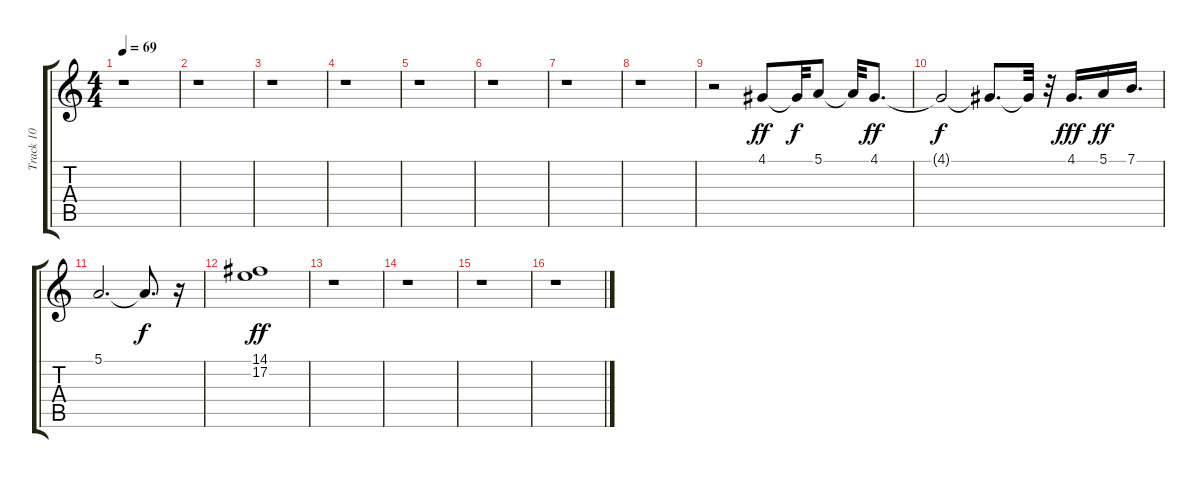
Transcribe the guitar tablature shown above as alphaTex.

\track ("Track 10" "Track 10") {instrument trumpet}
\staff {score tabs}
\tuning (E4 B3 G3 D3 A2 E2) {hide}
\ts (4 4)
\tempo 69
\clef g2
\ks c
r.1{dy f} |
r.1 |
r.1 |
r.1 |
r.1 |
r.1 |
r.1 |
r.1 |
r.2 4.1.8{dy ff} 4.1{t}.32{dy f} 5.1.8 5.1{t}.32 4.1.8{d dy ff} |
4.1{t}.2{dy f} 4.1{t}.8{d} 4.1{t}.32 r.32 4.1.16{d dy fff} 5.1.16{dy ff} 7.1.16{d} |
5.1.2{d} 5.1{t}.8{d dy f} r.16 |
(14.1 17.2).1{dy ff} |
r.1 |
r.1 |
r.1 |
r.1
